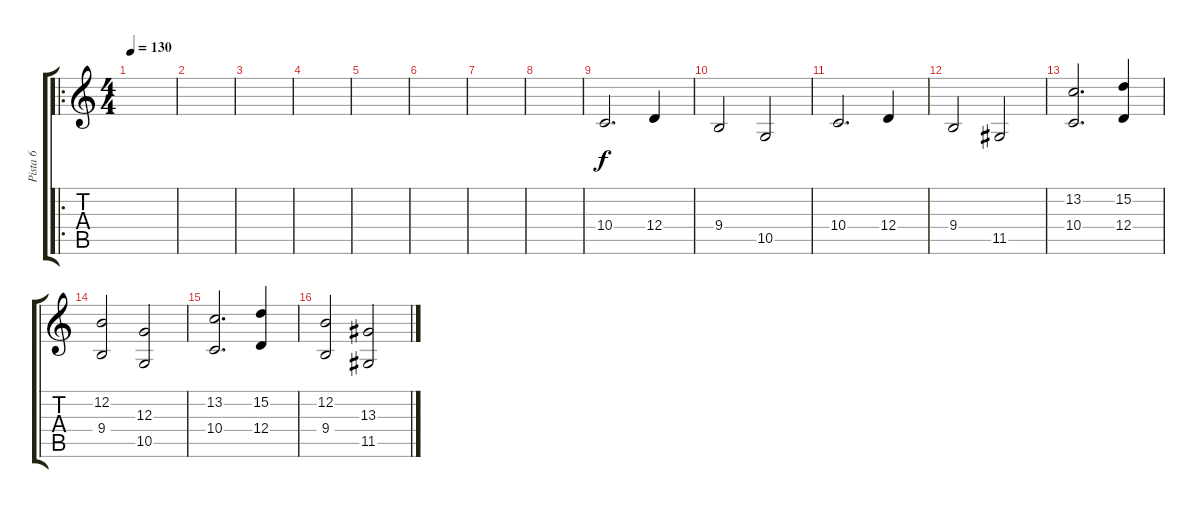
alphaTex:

\track ("Pista 6" "Pista 6") {instrument lead2sawtooth}
\staff {score tabs}
\tuning (E4 B3 G3 D3 A2 E2) {hide}
\ro
\ts (4 4)
\tempo 130
\clef g2
\ks c
|
|
|
|
|
|
|
|
10.4.2{d} 12.4.4 |
9.4.2 10.5.2 |
10.4.2{d} 12.4.4 |
9.4.2 11.5.2 |
(13.2 10.4).2{d} (15.2 12.4).4 |
(12.2 9.4).2 (12.3 10.5).2 |
(13.2 10.4).2{d} (15.2 12.4).4 |
(12.2 9.4).2 (13.3 11.5).2
